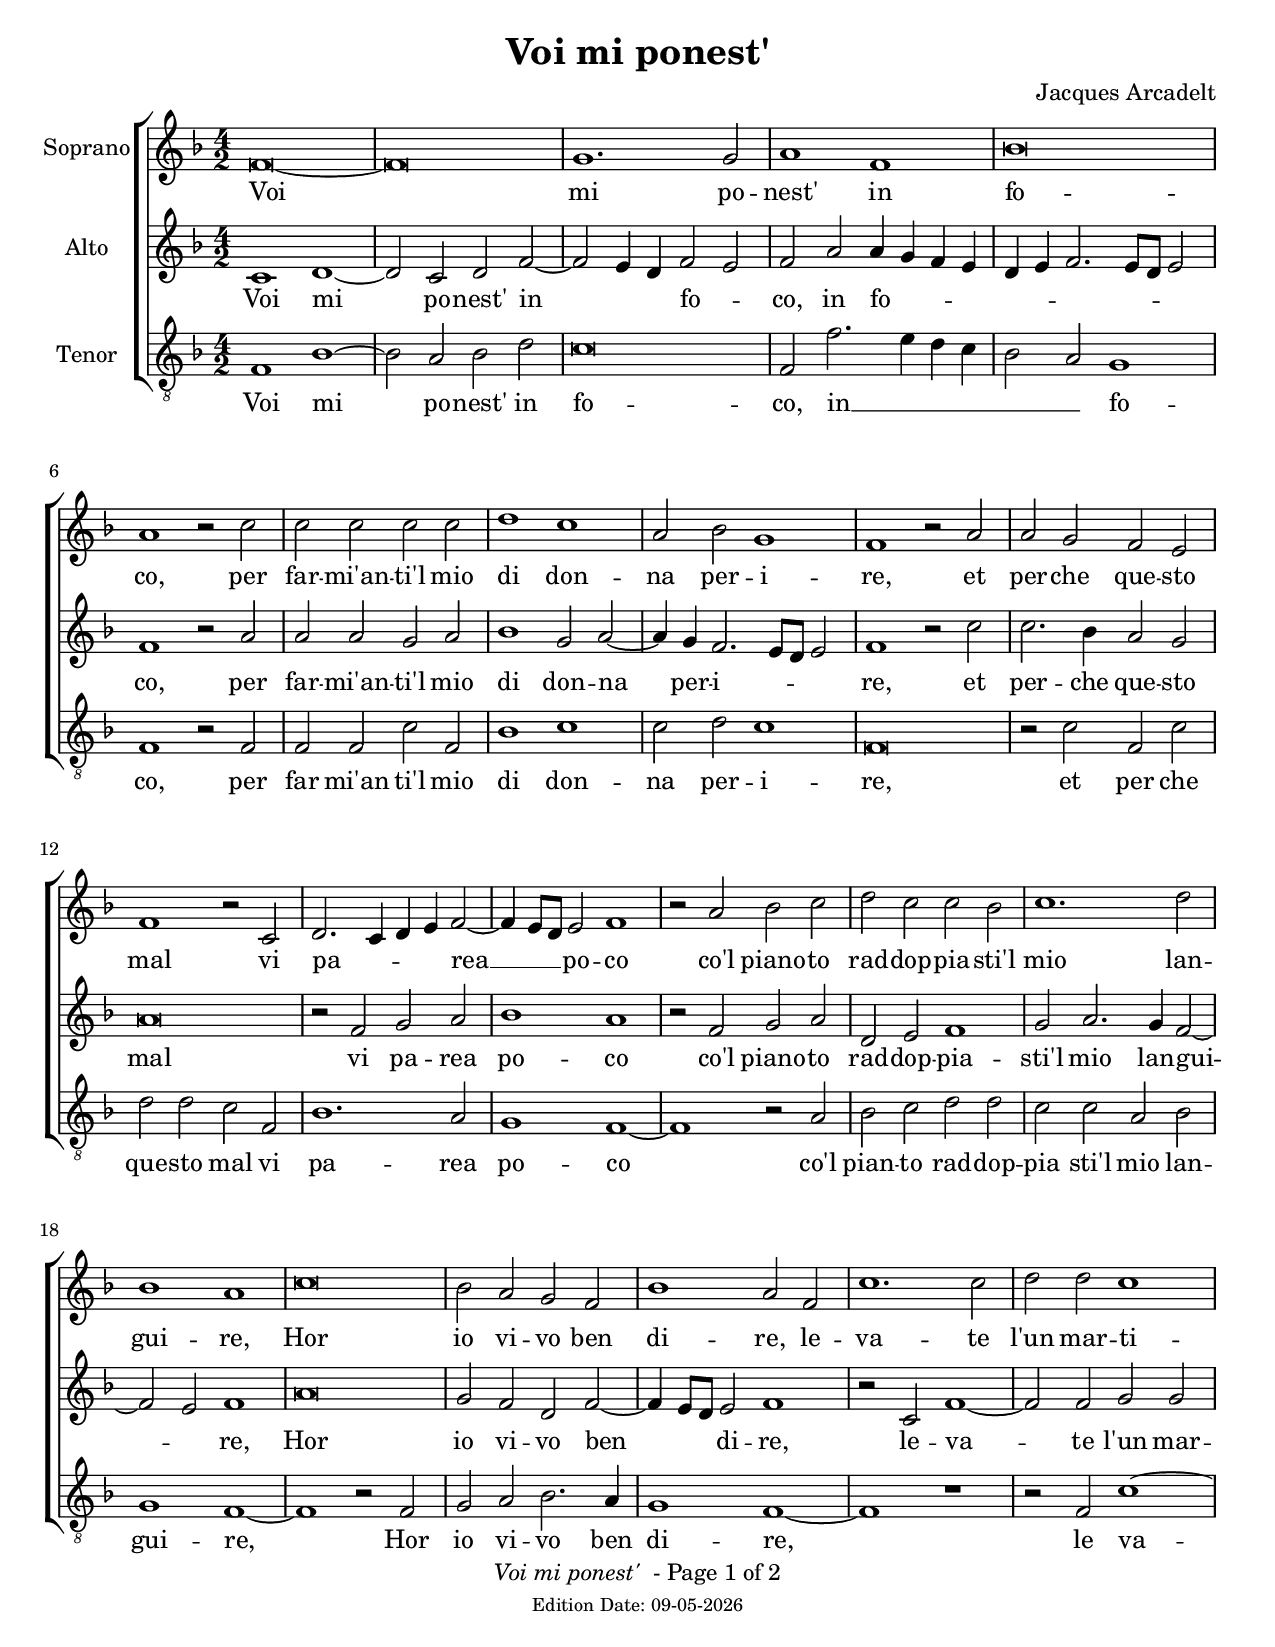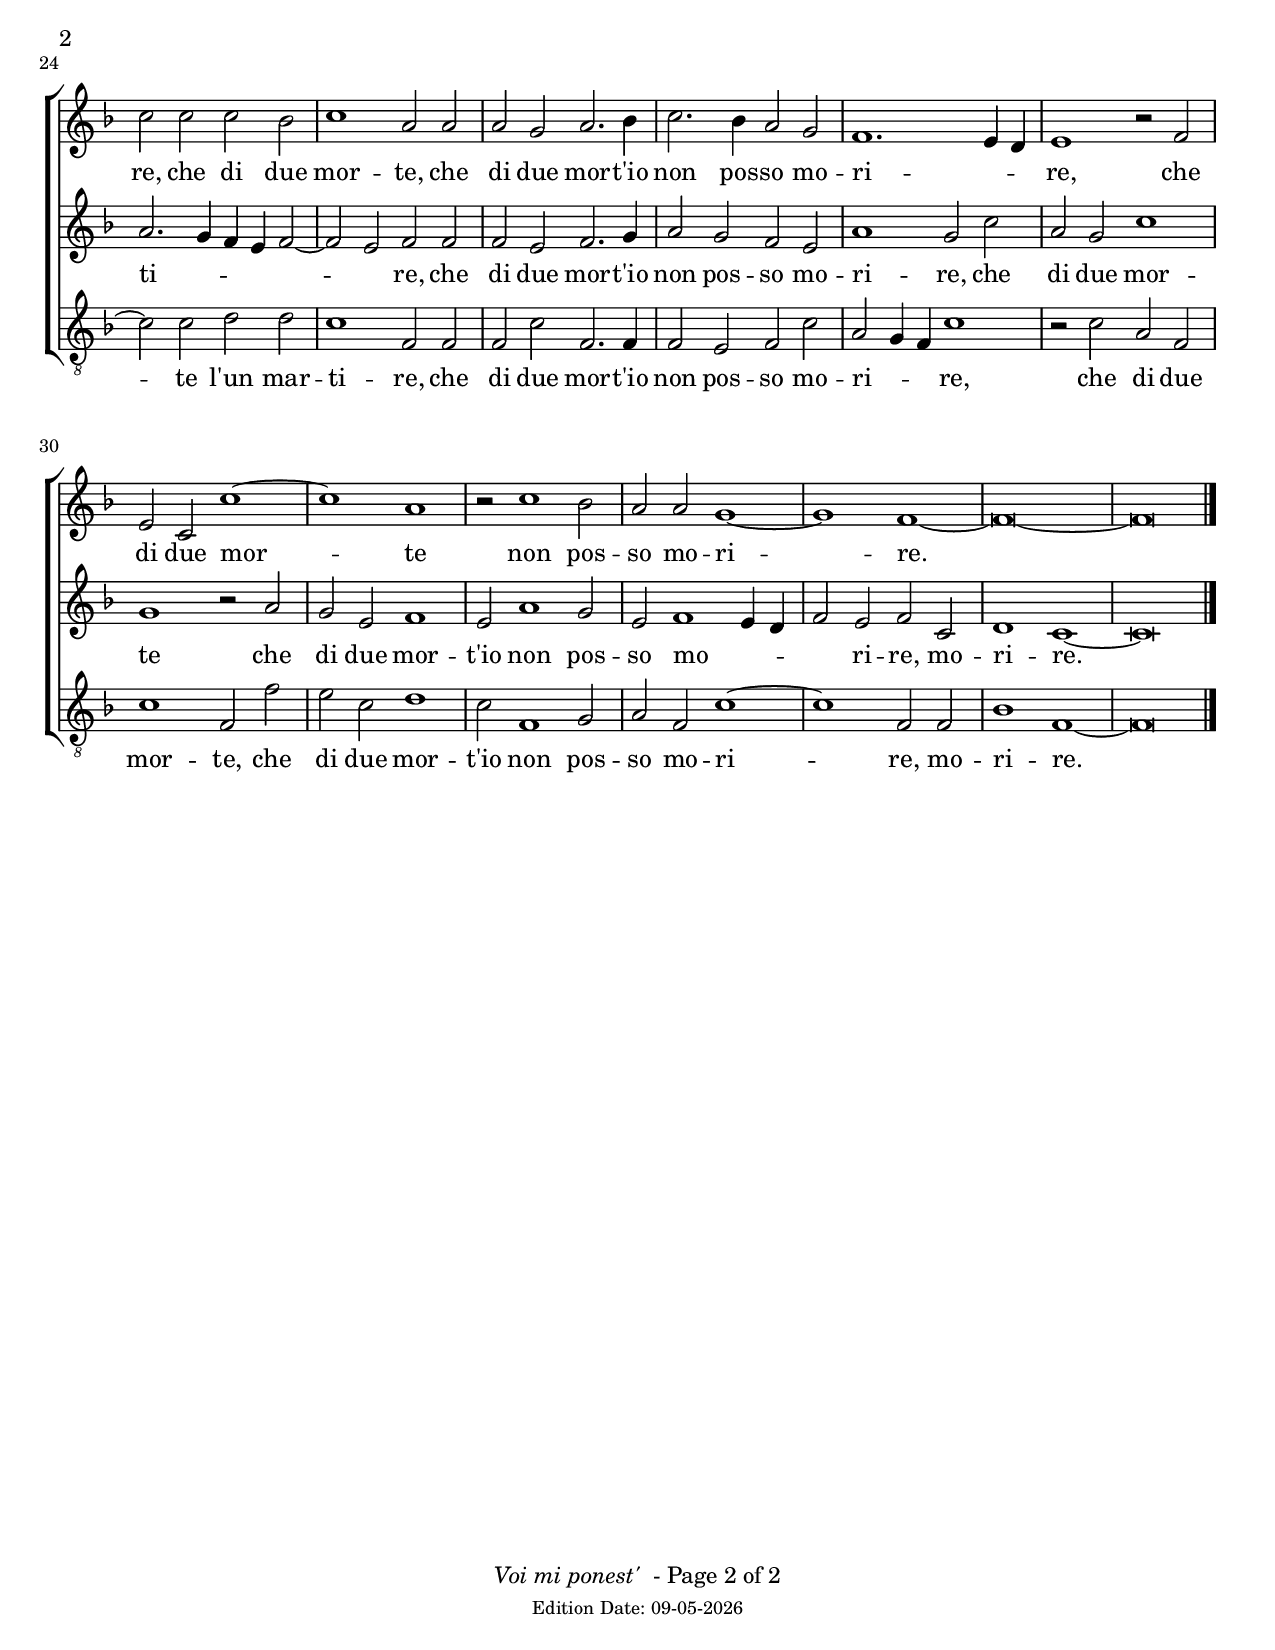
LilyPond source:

%{

%}

date = #(strftime "%m-%d-%Y" (localtime (current-time)))
\paper {
  #(set-paper-size "letter")
  oddFooterMarkup = \markup { 
  \column{
    \fill-line { \line {
      \italic \fromproperty #'header:title
      " - Page"
      \fromproperty #'page:page-number-string
      "of 2"
    } } 
	\fill-line { \tiny { \line{ Edition Date: \date } } } }
  }
  evenFooterMarkup = \oddFooterMarkup
}

\header{
  title = "Voi mi ponest'"
  composer = "Jacques Arcadelt"
  
}

\include "english.ly"

%\autoBeamOff

 #(set-global-staff-size 20)

global = {
	\key f \major
	\time 4/2
	\override Score.BarNumber #'padding = #3
	 
}
	
sopMusic = \transpose f f \relative c' { \clef "treble"
	\set Staff.instrumentName = "Soprano"
	f\breve~ | f\breve g1. g2 | a1 f | bf\breve  |
	a1 r2 c2 | c c c c | d1 c | a2 bf g1 | f r2 a |
	a g f e | f1 r2 c | d2. c4 d e f2~ | f4 e8 d e2 f1 |
	r2 a bf c | d c c bf | c1. d2 | bf1 a | c\breve |
	bf2 a g f | bf1 a2 f | c'1. c2 | d d c1 | c2 c c bf | c1 a2 a |
	a g a2. bf4 | c2. bf4 a2 g | f1. e4 d | e1 r2 f2 | e c c'1 ~ |
	c1 a1 | r2 c1 bf2 | a2 a g1~ | g f1~ | f\breve ~ | f\breve \bar "|."
	
}

	
altoMusic = \transpose f f \relative c' { \clef "treble"
	\set Staff.instrumentName = "Alto"
	c1 d~ | d2 c d f~ | f e4 d f2 e | f a a4 g f e | d e f2. e8 d  e2 |
	f1 r2 a2 | a a g a | bf1 g2 a~ | a4 g f2. e8 d e2 | f1 r2 c'2 | 
	c2. bf4 a2 g | a\breve | r2 f2 g a bf1 a | r2 f2 g a |
	d,2 e f1 | g2 a2. g4 f2~ | f e f1 | a\breve | g2 f d f~ |
	f4 e8 d e2 f1  r2 c2 f1~ | f2 f g g | a2. g4 f e f2~ | f2 e f f |
	f e f2. g4 | a2 g f e | a1 g2 c | a2 g c1 | g1 r2 a |
	g e f1 | e2 a1 g2 | e f1 e4 d | f2 e f c | d1 c~ | c\breve
	
}

tenorMusic = \transpose f f \relative c { \clef "G_8"
	\set Staff.instrumentName = "Tenor"
	f1 bf1~ bf2 a bf d | c\breve | f,2 f'2. e4 d c | bf2 a g1 |
	f1 r2 f | f f c' f, | bf1 c | c2 d c1 | f,\breve |
	r2 c'2 f,2 c' | d d c f, | bf1. a2 | g1 f~ | f r2 a2
	bf2 c d d | c c a bf | g1 f1~ | f r2 f2 | g a bf2. a4 |
	g1 f~ | f r1 | r2 f c'1~ c2 c d d | c1 f,2 f | 
	f2 c'2 f,2. f4 | f2 e f c' | a g4 f c'1 | r2 c a f | c'1 f,2 f' |
	e c d1 | c2 f,1 g2 | a f c'1~ | c f,2 f | bf1 f~ | f\breve
}



sopWords = \lyricmode {
Voi mi po -- nest' in fo -- co,
per far -- mi'an -- ti'l mio di don -- na per -- i -- re,
et per -- che que -- sto mal vi pa -- _ _ _ rea __ _ _ po -- co 
co'l piano -- to rad -- dop -- pia -- sti'l mio lan -- gui --  re,
Hor io vi -- vo ben di -- re,
le -- va -- te l'un mar -- ti -- re, che di due mor -- te, 
che di due mor -- t'io non pos -- so mo -- ri -- _ _ re,
che di due mor -- te
non pos -- so mo -- ri -- re.

}

altoWords = \lyricmode {
  Voi mi po -- nest' in__ _ _ fo -- _ co,
  in fo -- _ _ _ _ _ _ _ _ _ co,
per far -- mi'an -- ti'l mio di don -- na per -- i -- _ _ _ re,
et per -- che que -- sto mal vi pa -- rea po -- co 
co'l piano -- to rad -- dop -- pia -- sti'l mio lan -- gui -- _  re,
Hor io vi -- vo ben__ _ _ di -- re,
le -- va -- te l'un mar -- ti -- _ _ _ _ _ re, 
che di due mor -- t'io 
non pos -- so mo -- ri --  re,
che di due mor -- te
che di due mor -- t'io 
non pos -- so mo -- _ _ _ ri -- re, mo -- ri -- re.


}
tenorWords = \lyricmode {
Voi mi po -- nest' in fo -- co,
in __ _ _ _ _ _ fo -- co, 
per far mi'an ti'l mio di don -- na per -- i -- re,
et per che que -- sto mal vi pa -- rea po -- co
co'l pian -- to rad -- dop -- pia sti'l mio lan -- gui -- re,
Hor io vi -- vo ben di -- re,
le va -- te l'un mar -- ti -- re,
che di due mor -- t'io non pos -- so mo -- ri -- _ _ re,
che di due mor -- te,
che di due mor -- t'io non pos -- so mo -- ri -- re, mo -- ri -- re.

}
\score{
<<
	\new ChoirStaff 
		<<
		\context Staff = sop <<
		\new Voice = sopMusic { \global \sopMusic }
	>>
		\context Lyrics = sopLyrics { s1 } 

		
		
		\context Staff = alto <<
		\new Voice = "altoMusic" { \global \altoMusic }
	>>
		\context Lyrics = altoLyrics { s1 } 

		\context Staff = tenor <<
		\new Voice = "tenorMusic" { \global \tenorMusic }
	>>
		\context Lyrics = tenorLyrics { s1 } 

        	
       	>>

		  \lyricsto "sopMusic" \context Lyrics = sopLyrics \sopWords 
		 
		  \lyricsto "altoMusic" \context Lyrics = altoLyrics \altoWords 
		  \lyricsto "tenorMusic" \context Lyrics = tenorLyrics \tenorWords 
		  

>>
\layout {}

\midi{
     \context {
       \Score
       tempoWholesPerMinute = #(ly:make-moment 120 2)
       }
    }
}

\version "2.10.0"  % necessary for upgrading to future LilyPond versions.
